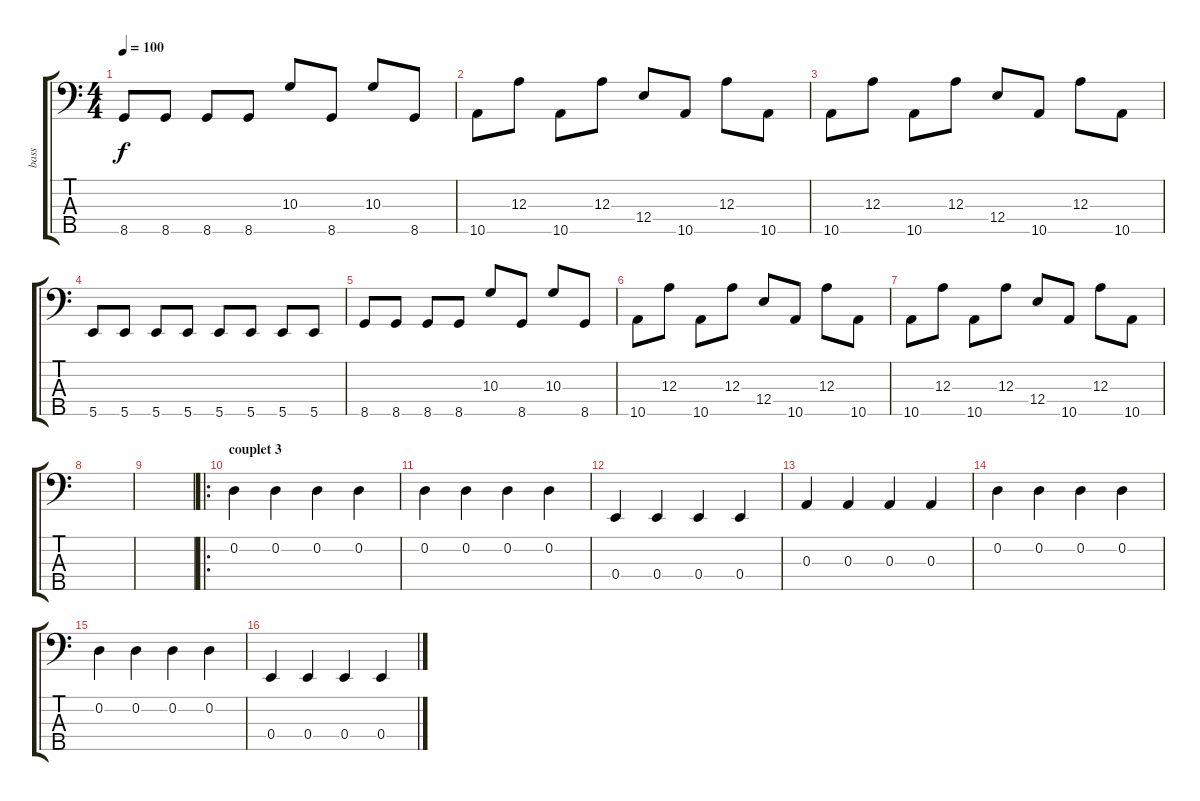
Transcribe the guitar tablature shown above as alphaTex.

\track ("bass" "bass") {instrument fretlessbass}
\staff {score tabs}
\tuning (G2 D2 A1 E1 B0) {hide}
\ts (4 4)
\tempo 100
\clef f4
\ks c
8.5.8{dy f} 8.5.8 8.5.8 8.5.8 10.3.8 8.5.8 10.3.8 8.5.8 |
10.5.8 12.3.8 10.5.8 12.3.8 12.4.8 10.5.8 12.3.8 10.5.8 |
10.5.8 12.3.8 10.5.8 12.3.8 12.4.8 10.5.8 12.3.8 10.5.8 |
5.5.8 5.5.8 5.5.8 5.5.8 5.5.8 5.5.8 5.5.8 5.5.8 |
8.5.8 8.5.8 8.5.8 8.5.8 10.3.8 8.5.8 10.3.8 8.5.8 |
10.5.8 12.3.8 10.5.8 12.3.8 12.4.8 10.5.8 12.3.8 10.5.8 |
10.5.8 12.3.8 10.5.8 12.3.8 12.4.8 10.5.8 12.3.8 10.5.8 |
|
|
\ro
\section ("" "couplet 3")
0.2.4{volume 5} 0.2.4 0.2.4 0.2.4 |
0.2.4 0.2.4 0.2.4 0.2.4 |
0.4.4 0.4.4 0.4.4 0.4.4 |
0.3.4 0.3.4 0.3.4 0.3.4 |
0.2.4 0.2.4 0.2.4 0.2.4 |
0.2.4 0.2.4 0.2.4 0.2.4 |
0.4.4 0.4.4 0.4.4 0.4.4
